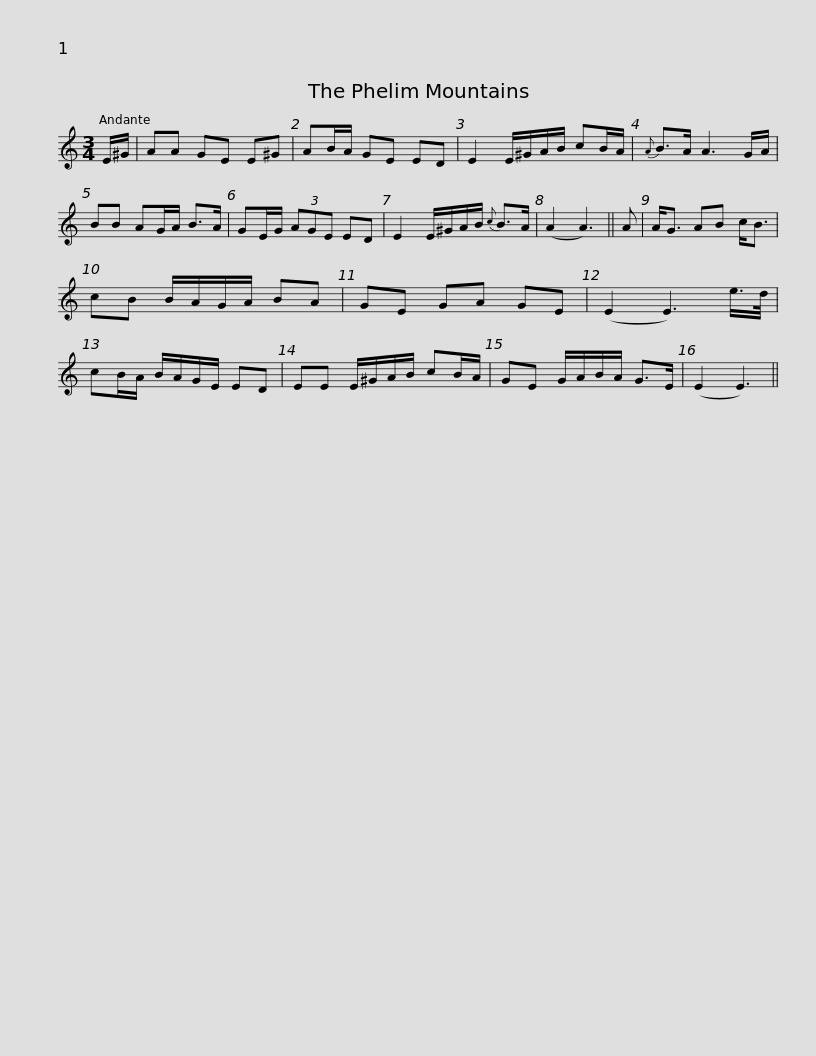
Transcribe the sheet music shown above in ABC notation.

X:1
L:1/8
M:3/4
I:linebreak $
K:C
V:1 treble
V:1
 E/^G/ | AA GE E^G | AB/A/ GE ED | E2 E/^G/A/B/ cB/A/ |{A} B>A A3 G/A/ | %5
 BB AG/A/ B>A | GE/G/ (3AGE ED |$ E2 E/^G/A/B/{c} B>A | (A2 A3) || A | %10
 A<G AB c<B | cB B/A/G/A/ BA | GE GA GE | (E2 E3) e/>d/ |$ cB/A/ B/A/G/E/ ED | %15
 EE E/^G/A/B/ cB/A/ | GE G/A/B/A/ G>E | (E2 E3) || %18
